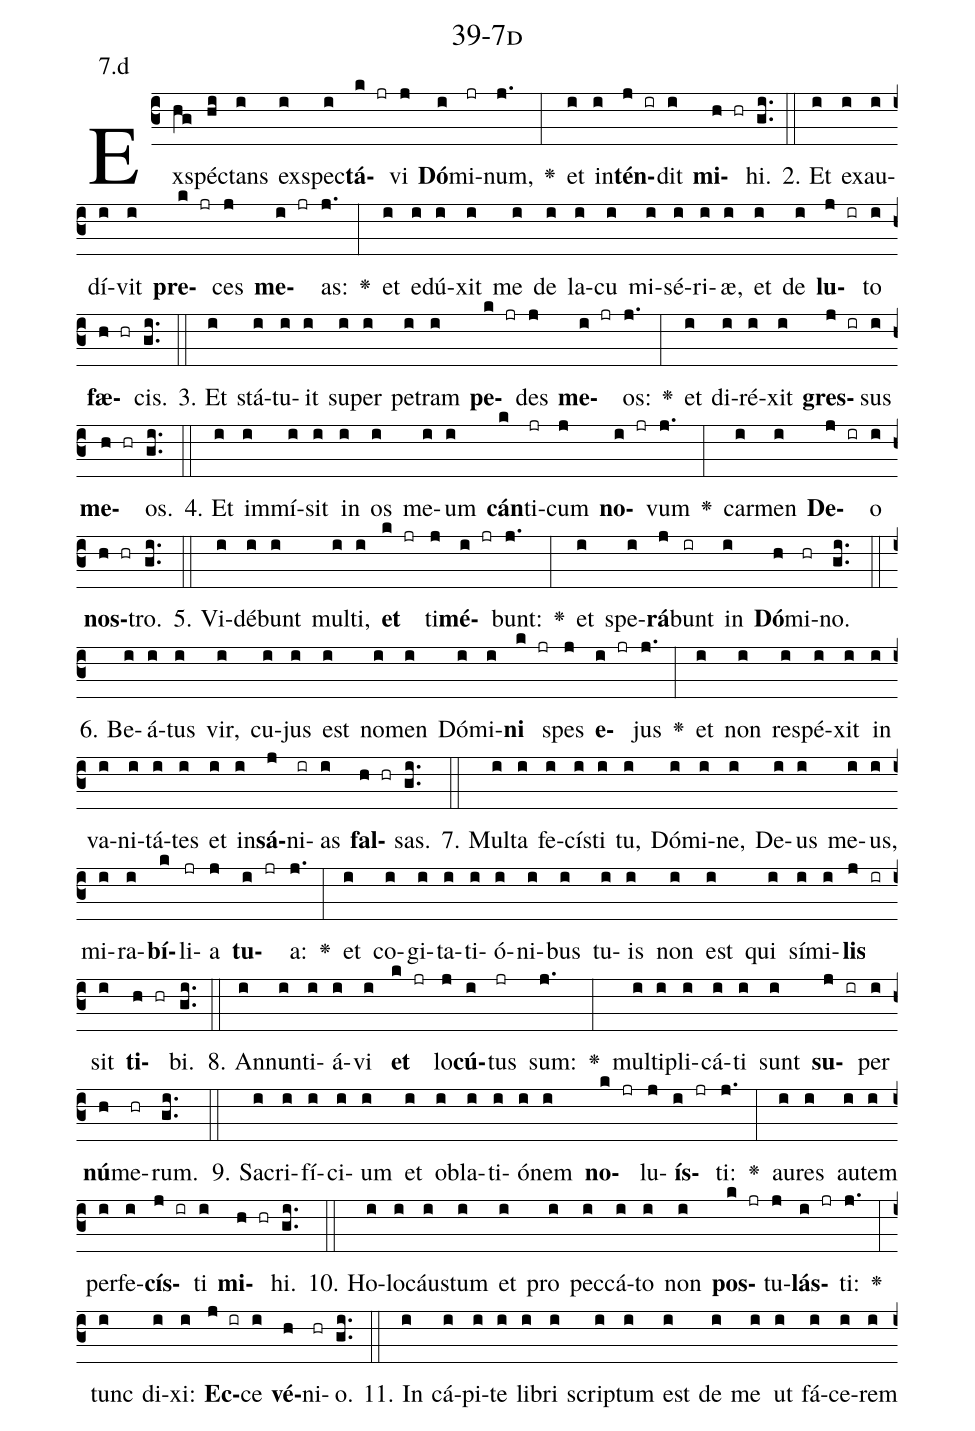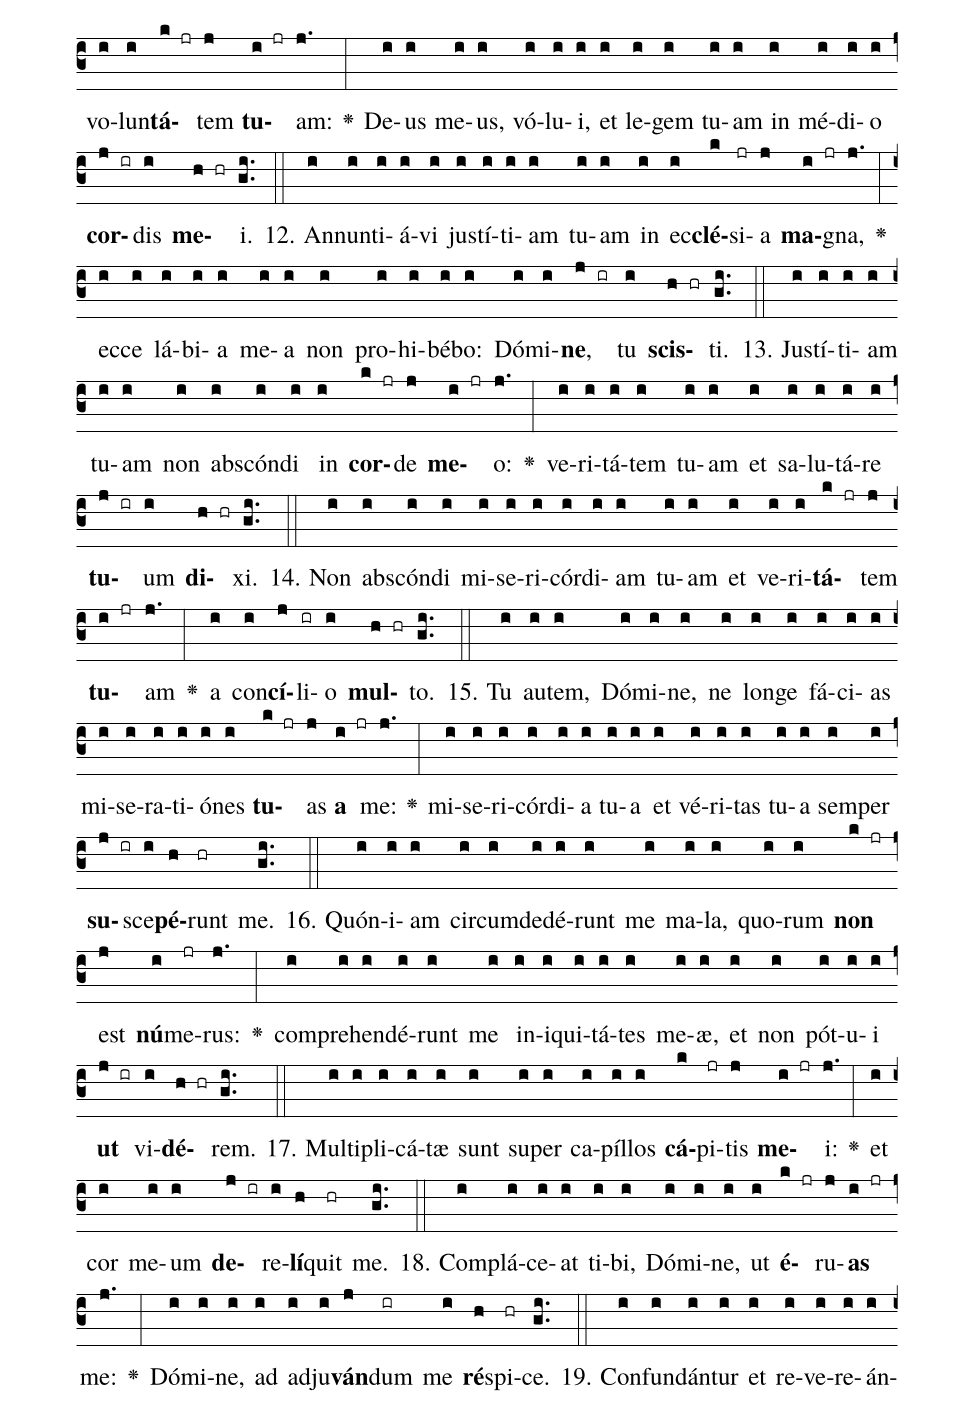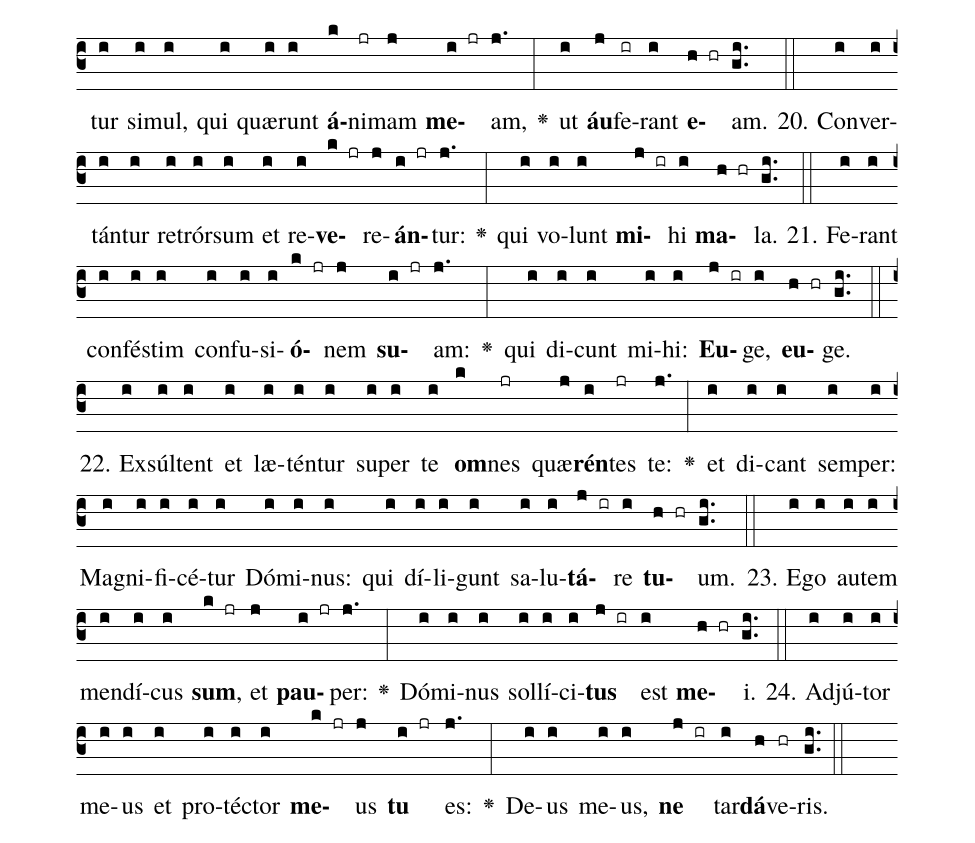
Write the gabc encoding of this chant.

name: 39-7d;
annotation: 7.d;
%%
(c3)Ex(hg)spéc(hi)tans(i) ex(i)spec(i)<b>tá</b>(k jr)vi(j) <b>Dó</b>(i)mi(jr)num,(j.) <v>\greheightstar</v>(:) et(i) in(i)<b>tén</b>(j ir)dit(i) <b>mi</b>(h hr)hi.(gi..) (::)
2. Et(i) ex(i)au(i)dí(i)vit(i) <b>pre</b>(k jr)ces(j) <b>me</b>(i jr)as:(j.) <v>\greheightstar</v>(:) et(i) e(i)dú(i)xit(i) me(i) de(i) la(i)cu(i) mi(i)sé(i)ri(i)æ,(i) et(i) de(i) <b>lu</b>(j ir)to(i) <b>fæ</b>(h hr)cis.(gi..) (::)
3. Et(i) stá(i)tu(i)it(i) su(i)per(i) pe(i)tram(i) <b>pe</b>(k jr)des(j) <b>me</b>(i jr)os:(j.) <v>\greheightstar</v>(:) et(i) di(i)ré(i)xit(i) <b>gres</b>(j ir)sus(i) <b>me</b>(h hr)os.(gi..) (::)
4. Et(i) im(i)mí(i)sit(i) in(i) os(i) me(i)um(i) <b>cán</b>(k)ti(jr)cum(j) <b>no</b>(i jr)vum(j.) <v>\greheightstar</v>(:) car(i)men(i) <b>De</b>(j ir)o(i) <b>nos</b>(h hr)tro.(gi..) (::)
5. Vi(i)dé(i)bunt(i) mul(i)ti,(i) <b>et</b>(k jr) ti(j)<b>mé</b>(i jr)bunt:(j.) <v>\greheightstar</v>(:) et(i) spe(i)<b>rá</b>(j)bunt(ir) in(i) <b>Dó</b>(h)mi(hr)no.(gi..) (::)
6. Be(i)á(i)tus(i) vir,(i) cu(i)jus(i) est(i) no(i)men(i) Dó(i)mi(i)<b>ni</b>(k jr) spes(j) <b>e</b>(i jr)jus(j.) <v>\greheightstar</v>(:) et(i) non(i) re(i)spé(i)xit(i) in(i) va(i)ni(i)tá(i)tes(i) et(i) in(i)<b>sá</b>(j)ni(ir)as(i) <b>fal</b>(h hr)sas.(gi..) (::)
7. Mul(i)ta(i) fe(i)cís(i)ti(i) tu,(i) Dó(i)mi(i)ne,(i) De(i)us(i) me(i)us,(i) mi(i)ra(i)<b>bí</b>(k)li(jr)a(j) <b>tu</b>(i jr)a:(j.) <v>\greheightstar</v>(:) et(i) co(i)gi(i)ta(i)ti(i)ó(i)ni(i)bus(i) tu(i)is(i) non(i) est(i) qui(i) sí(i)mi(i)<b>lis</b>(j ir) sit(i) <b>ti</b>(h hr)bi.(gi..) (::)
8. An(i)nun(i)ti(i)á(i)vi(i) <b>et</b>(k jr) lo(j)<b>cú</b>(i)tus(jr) sum:(j.) <v>\greheightstar</v>(:) mul(i)ti(i)pli(i)cá(i)ti(i) sunt(i) <b>su</b>(j ir)per(i) <b>nú</b>(h)me(hr)rum.(gi..) (::)
9. Sa(i)cri(i)fí(i)ci(i)um(i) et(i) ob(i)la(i)ti(i)ó(i)nem(i) <b>no</b>(k jr)lu(j)<b>ís</b>(i jr)ti:(j.) <v>\greheightstar</v>(:) au(i)res(i) au(i)tem(i) per(i)fe(i)<b>cís</b>(j ir)ti(i) <b>mi</b>(h hr)hi.(gi..) (::)
10. Ho(i)lo(i)cáus(i)tum(i) et(i) pro(i) pec(i)cá(i)to(i) non(i) <b>pos</b>(k jr)tu(j)<b>lás</b>(i jr)ti:(j.) <v>\greheightstar</v>(:) tunc(i) di(i)xi:(i) <b>Ec</b>(j ir)ce(i) <b>vé</b>(h)ni(hr)o.(gi..) (::)
11. In(i) cá(i)pi(i)te(i) li(i)bri(i) scrip(i)tum(i) est(i) de(i) me(i) ut(i) fá(i)ce(i)rem(i) vo(i)lun(i)<b>tá</b>(k jr)tem(j) <b>tu</b>(i jr)am:(j.) <v>\greheightstar</v>(:) De(i)us(i) me(i)us,(i) vó(i)lu(i)i,(i) et(i) le(i)gem(i) tu(i)am(i) in(i) mé(i)di(i)o(i) <b>cor</b>(j ir)dis(i) <b>me</b>(h hr)i.(gi..) (::)
12. An(i)nun(i)ti(i)á(i)vi(i) jus(i)tí(i)ti(i)am(i) tu(i)am(i) in(i) ec(i)<b>clé</b>(k)si(jr)a(j) <b>ma</b>(i jr)gna,(j.) <v>\greheightstar</v>(:) ec(i)ce(i) lá(i)bi(i)a(i) me(i)a(i) non(i) pro(i)hi(i)bé(i)bo:(i) Dó(i)mi(i)<b>ne</b>,(j ir) tu(i) <b>scis</b>(h hr)ti.(gi..) (::)
13. Jus(i)tí(i)ti(i)am(i) tu(i)am(i) non(i) abs(i)cón(i)di(i) in(i) <b>cor</b>(k jr)de(j) <b>me</b>(i jr)o:(j.) <v>\greheightstar</v>(:) ve(i)ri(i)tá(i)tem(i) tu(i)am(i) et(i) sa(i)lu(i)tá(i)re(i) <b>tu</b>(j ir)um(i) <b>di</b>(h hr)xi.(gi..) (::)
14. Non(i) abs(i)cón(i)di(i) mi(i)se(i)ri(i)cór(i)di(i)am(i) tu(i)am(i) et(i) ve(i)ri(i)<b>tá</b>(k jr)tem(j) <b>tu</b>(i jr)am(j.) <v>\greheightstar</v>(:) a(i) con(i)<b>cí</b>(j)li(ir)o(i) <b>mul</b>(h hr)to.(gi..) (::)
15. Tu(i) au(i)tem,(i) Dó(i)mi(i)ne,(i) ne(i) lon(i)ge(i) fá(i)ci(i)as(i) mi(i)se(i)ra(i)ti(i)ó(i)nes(i) <b>tu</b>(k jr)as(j) <b>a</b>(i jr) me:(j.) <v>\greheightstar</v>(:) mi(i)se(i)ri(i)cór(i)di(i)a(i) tu(i)a(i) et(i) vé(i)ri(i)tas(i) tu(i)a(i) sem(i)per(i) <b>su</b>(j ir)sce(i)<b>pé</b>(h)runt(hr) me.(gi..) (::)
16. Quón(i)i(i)am(i) cir(i)cum(i)de(i)dé(i)runt(i) me(i) ma(i)la,(i) quo(i)rum(i) <b>non</b>(k jr) est(j) <b>nú</b>(i)me(jr)rus:(j.) <v>\greheightstar</v>(:) com(i)pre(i)hen(i)dé(i)runt(i) me(i) in(i)i(i)qui(i)tá(i)tes(i) me(i)æ,(i) et(i) non(i) pót(i)u(i)i(i) <b>ut</b>(j ir) vi(i)<b>dé</b>(h hr)rem.(gi..) (::)
17. Mul(i)ti(i)pli(i)cá(i)tæ(i) sunt(i) su(i)per(i) ca(i)píl(i)los(i) <b>cá</b>(k)pi(jr)tis(j) <b>me</b>(i jr)i:(j.) <v>\greheightstar</v>(:) et(i) cor(i) me(i)um(i) <b>de</b>(j ir)re(i)<b>lí</b>(h)quit(hr) me.(gi..) (::)
18. Com(i)plá(i)ce(i)at(i) ti(i)bi,(i) Dó(i)mi(i)ne,(i) ut(i) <b>é</b>(k jr)ru(j)<b>as</b>(i jr) me:(j.) <v>\greheightstar</v>(:) Dó(i)mi(i)ne,(i) ad(i) ad(i)ju(i)<b>ván</b>(j)dum(ir) me(i) <b>ré</b>(h)spi(hr)ce.(gi..) (::)
19. Con(i)fun(i)dán(i)tur(i) et(i) re(i)ve(i)re(i)án(i)tur(i) si(i)mul,(i) qui(i) quæ(i)runt(i) <b>á</b>(k)ni(jr)mam(j) <b>me</b>(i jr)am,(j.) <v>\greheightstar</v>(:) ut(i) <b>áu</b>(j)fe(ir)rant(i) <b>e</b>(h hr)am.(gi..) (::)
20. Con(i)ver(i)tán(i)tur(i) re(i)trór(i)sum(i) et(i) re(i)<b>ve</b>(k jr)re(j)<b>án</b>(i jr)tur:(j.) <v>\greheightstar</v>(:) qui(i) vo(i)lunt(i) <b>mi</b>(j ir)hi(i) <b>ma</b>(h hr)la.(gi..) (::)
21. Fe(i)rant(i) con(i)fés(i)tim(i) con(i)fu(i)si(i)<b>ó</b>(k jr)nem(j) <b>su</b>(i jr)am:(j.) <v>\greheightstar</v>(:) qui(i) di(i)cunt(i) mi(i)hi:(i) <b>Eu</b>(j ir)ge,(i) <b>eu</b>(h hr)ge.(gi..) (::)
22. Ex(i)súl(i)tent(i) et(i) læ(i)tén(i)tur(i) su(i)per(i) te(i) <b>om</b>(k)nes(jr) quæ(j)<b>rén</b>(i)tes(jr) te:(j.) <v>\greheightstar</v>(:) et(i) di(i)cant(i) sem(i)per:(i) Ma(i)gni(i)fi(i)cé(i)tur(i) Dó(i)mi(i)nus:(i) qui(i) dí(i)li(i)gunt(i) sa(i)lu(i)<b>tá</b>(j ir)re(i) <b>tu</b>(h hr)um.(gi..) (::)
23. E(i)go(i) au(i)tem(i) men(i)dí(i)cus(i) <b>sum</b>,(k jr) et(j) <b>pau</b>(i jr)per:(j.) <v>\greheightstar</v>(:) Dó(i)mi(i)nus(i) sol(i)lí(i)ci(i)<b>tus</b>(j ir) est(i) <b>me</b>(h hr)i.(gi..) (::)
24. Ad(i)jú(i)tor(i) me(i)us(i) et(i) pro(i)téc(i)tor(i) <b>me</b>(k jr)us(j) <b>tu</b>(i jr) es:(j.) <v>\greheightstar</v>(:) De(i)us(i) me(i)us,(i) <b>ne</b>(j ir) tar(i)<b>dá</b>(h)ve(hr)ris.(gi..) (::)
